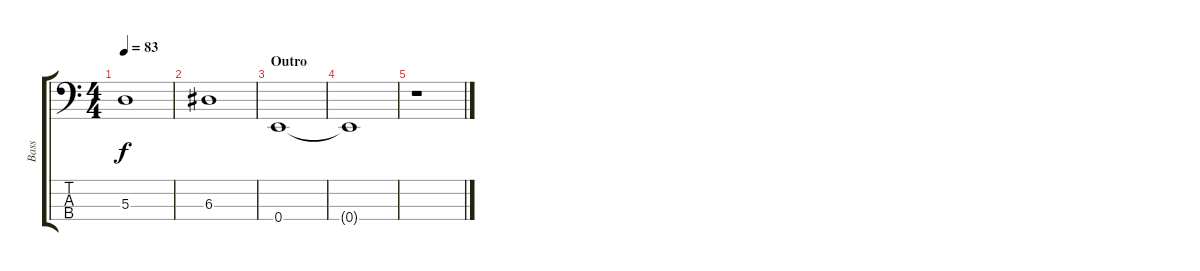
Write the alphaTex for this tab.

\track ("Bass" "Bass") {instrument electricbasspick}
\staff {score tabs}
\tuning (G2 D2 A1 E1) {hide}
\ts (4 4)
\tempo 83
\clef f4
\ks c
5.3.1{dy f} |
6.3.1 |
\section ("" "Outro")
0.4.1 |
0.4{t}.1 |
r.1
